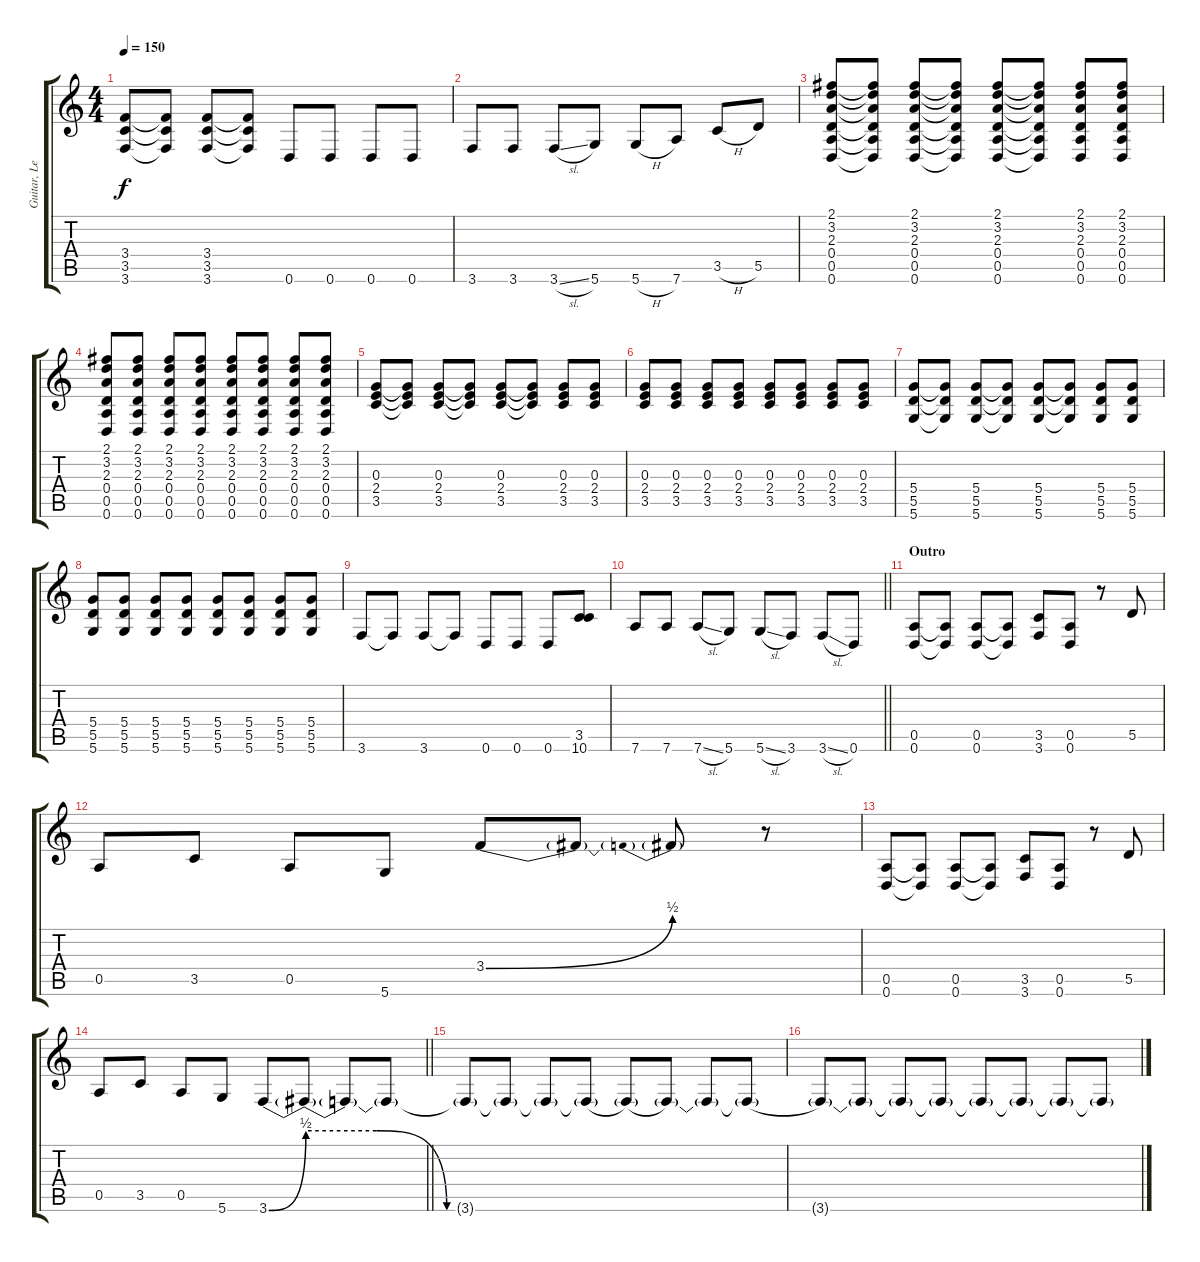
\track ("Guitar, Lead" "Guitar, Le") {instrument overdrivenguitar}
\staff {score tabs}
\tuning (E4 B3 G3 D3 A2 D2) {hide}
\ts (4 4)
\tempo 150
\clef g2
\ks c
(3.4 3.5 3.6).8{dy f} (3.4{t} 3.5{t} 3.6{t}).8 (3.4 3.5 3.6).8 (3.4{t} 3.5{t} 3.6{t}).8 0.6.8 0.6.8 0.6.8 0.6.8 |
3.6.8 3.6.8 3.6{sl}.8 5.6.8 5.6{h}.8 7.6.8 3.5{h}.8 5.5.8 |
(2.1 3.2 2.3 0.4 0.5 0.6).8 (2.1{t} 3.2{t} 2.3{t} 0.4{t} 0.5{t} 0.6{t}).8 (2.1 3.2 2.3 0.4 0.5 0.6).8 (2.1{t} 3.2{t} 2.3{t} 0.4{t} 0.5{t} 0.6{t}).8 (2.1 3.2 2.3 0.4 0.5 0.6).8 (2.1{t} 3.2{t} 2.3{t} 0.4{t} 0.5{t} 0.6{t}).8 (2.1 3.2 2.3 0.4 0.5 0.6).8 (2.1 3.2 2.3 0.4 0.5 0.6).8 |
(2.1 3.2 2.3 0.4 0.5 0.6).8 (2.1 3.2 2.3 0.4 0.5 0.6).8 (2.1 3.2 2.3 0.4 0.5 0.6).8 (2.1 3.2 2.3 0.4 0.5 0.6).8 (2.1 3.2 2.3 0.4 0.5 0.6).8 (2.1 3.2 2.3 0.4 0.5 0.6).8 (2.1 3.2 2.3 0.4 0.5 0.6).8 (2.1 3.2 2.3 0.4 0.5 0.6).8 |
(0.3 2.4 3.5).8 (0.3{t} 2.4{t} 3.5{t}).8 (0.3 2.4 3.5).8 (0.3{t} 2.4{t} 3.5{t}).8 (0.3 2.4 3.5).8 (0.3{t} 2.4{t} 3.5{t}).8 (0.3 2.4 3.5).8 (0.3 2.4 3.5).8 |
(0.3 2.4 3.5).8 (0.3 2.4 3.5).8 (0.3 2.4 3.5).8 (0.3 2.4 3.5).8 (0.3 2.4 3.5).8 (0.3 2.4 3.5).8 (0.3 2.4 3.5).8 (0.3 2.4 3.5).8 |
(5.4 5.5 5.6).8 (5.4{t} 5.5{t} 5.6{t}).8 (5.4 5.5 5.6).8 (5.4{t} 5.5{t} 5.6{t}).8 (5.4 5.5 5.6).8 (5.4{t} 5.5{t} 5.6{t}).8 (5.4 5.5 5.6).8 (5.4 5.5 5.6).8 |
(5.4 5.5 5.6).8 (5.4 5.5 5.6).8 (5.4 5.5 5.6).8 (5.4 5.5 5.6).8 (5.4 5.5 5.6).8 (5.4 5.5 5.6).8 (5.4 5.5 5.6).8 (5.4 5.5 5.6).8 |
3.6.8 3.6{t}.8 3.6.8 3.6{t}.8 0.6.8 0.6.8 0.6.8 (3.5 10.6).8 |
\barLineRight lightlight
7.6.8 7.6.8 7.6{sl}.8 5.6.8 5.6{sl}.8 3.6.8 3.6{sl}.8 0.6.8 |
\section ("" "Outro")
(0.5 0.6).8 (0.5{t} 0.6{t}).8 (0.5 0.6).8 (0.5{t} 0.6{t}).8 (3.5 3.6).8 (0.5 0.6).8 r.8 5.5.8 |
0.5.8 3.5.8 0.5.8 5.6.8 3.4{be (bend 0 0 60 2)}.8 3.4{t}.8 3.4{be (prebend 0 2 60 2) t}.8 r.8 |
(0.5 0.6).8 (0.5{t} 0.6{t}).8 (0.5 0.6).8 (0.5{t} 0.6{t}).8 (3.5 3.6).8 (0.5 0.6).8 r.8 5.5.8 |
\barLineRight lightlight
0.5.8 3.5.8 0.5.8 5.6.8 3.6{be (bend 0 0 60 2)}.8 3.6{be (custom 0 2 15 2 30 0 60 0) t}.8 3.6{t}.8 3.6{t}.8 |
3.6{t}.8 3.6{t}.8 3.6{t}.8 3.6{be (hold 0 0 60 0) t}.8 3.6{be (hold 0 0 60 0) t}.8 3.6{t}.8 3.6{t}.8 3.6{be (hold 0 0 60 0) t}.8 |
3.6{t}.8 3.6{t}.8 3.6{t}.8 3.6{t}.8 3.6{t}.8 3.6{t}.8 3.6{t}.8 3.6{be (hold 0 0 60 0) t}.8
